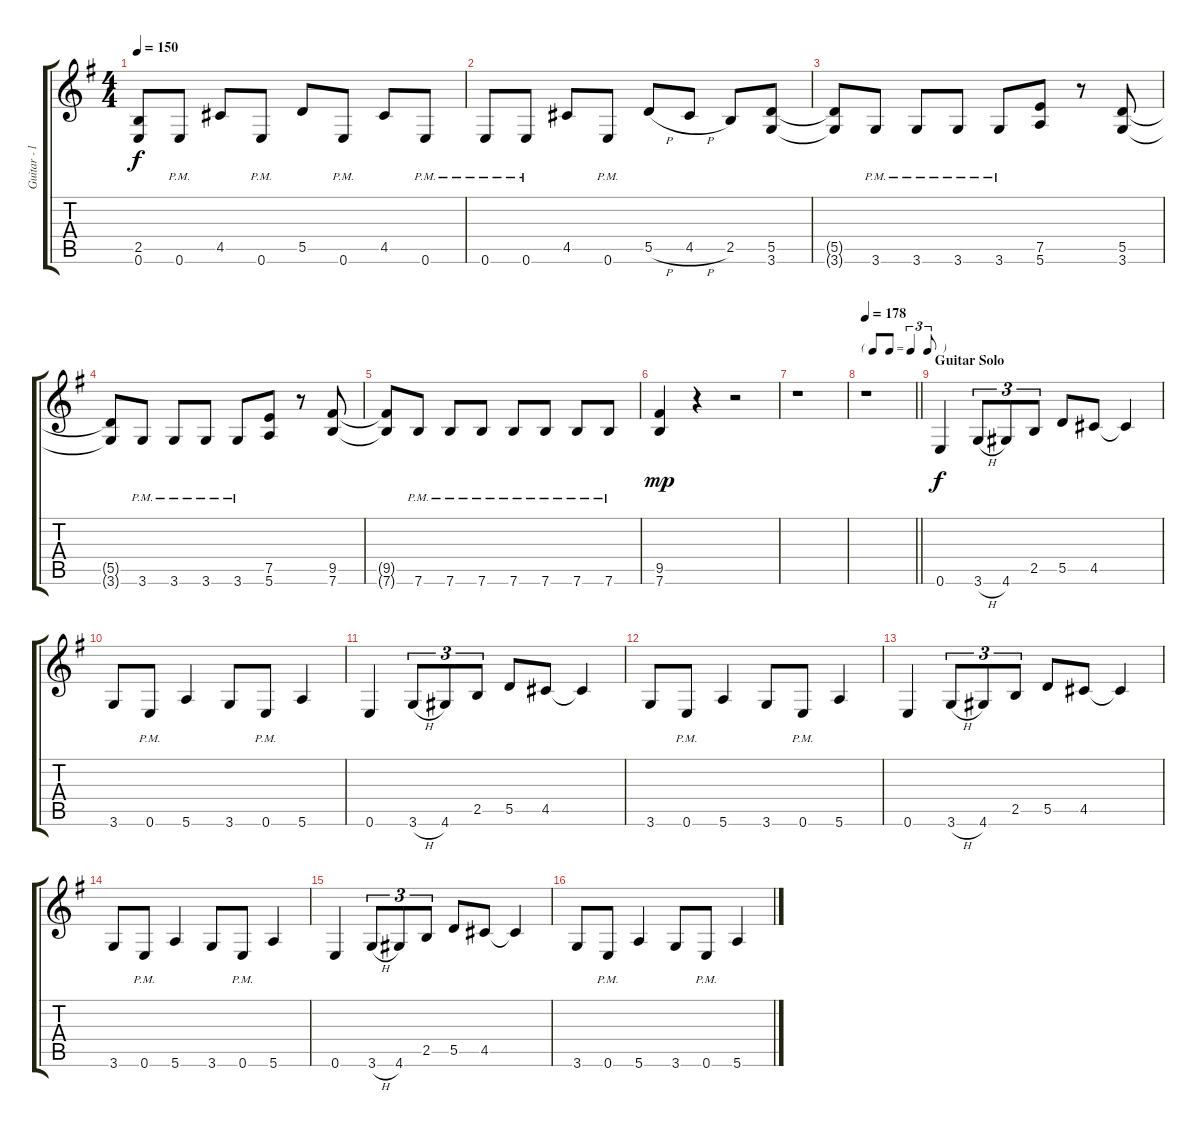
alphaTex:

\track ("Guitar - left" "Guitar - l") {instrument distortionguitar}
\staff {score tabs}
\tuning (E4 B3 G3 D3 A2 E2) {hide}
\ts (4 4)
\tempo 150
\clef g2
\ks g
(2.5{t} 0.6{t}).8{dy f} 0.6{pm}.8 4.5.8 0.6{pm}.8 5.5.8 0.6{pm}.8 4.5.8 0.6{pm}.8 |
0.6{pm}.8 0.6{pm}.8 4.5.8 0.6{pm}.8 5.5{h}.8 4.5{h}.8 2.5.8 (5.5 3.6).8 |
(5.5{t} 3.6{t}).8 3.6{pm}.8 3.6{pm}.8 3.6{pm}.8 3.6{pm}.8 (7.5 5.6).8 r.8 (5.5 3.6).8 |
(5.5{t} 3.6{t}).8 3.6{pm}.8 3.6{pm}.8 3.6{pm}.8 3.6{pm}.8 (7.5 5.6).8 r.8 (9.5 7.6).8 |
(9.5{t} 7.6{t}).8 7.6{pm}.8 7.6{pm}.8 7.6{pm}.8 7.6{pm}.8 7.6{pm}.8 7.6{pm}.8 7.6{pm}.8 |
(9.5 7.6).4{dy mp} r.4 r.2 |
r.1 |
\tf triplet8th
\tempo 178
\barLineRight lightlight
r.1 |
\section ("" "Guitar Solo")
0.6.4{dy f volume 10} 3.6{h}.8{tu (3 2)} 4.6.8{tu (3 2)} 2.5.8{tu (3 2)} 5.5.8 4.5.8 4.5{t}.4 |
3.6.8 0.6{pm}.8 5.6.4 3.6.8 0.6{pm}.8 5.6.4 |
0.6.4 3.6{h}.8{tu (3 2)} 4.6.8{tu (3 2)} 2.5.8{tu (3 2)} 5.5.8 4.5.8 4.5{t}.4 |
3.6.8 0.6{pm}.8 5.6.4 3.6.8 0.6{pm}.8 5.6.4 |
0.6.4 3.6{h}.8{tu (3 2)} 4.6.8{tu (3 2)} 2.5.8{tu (3 2)} 5.5.8 4.5.8 4.5{t}.4 |
3.6.8 0.6{pm}.8 5.6.4 3.6.8 0.6{pm}.8 5.6.4 |
0.6.4 3.6{h}.8{tu (3 2)} 4.6.8{tu (3 2)} 2.5.8{tu (3 2)} 5.5.8 4.5.8 4.5{t}.4 |
3.6.8 0.6{pm}.8 5.6.4 3.6.8 0.6{pm}.8 5.6.4
